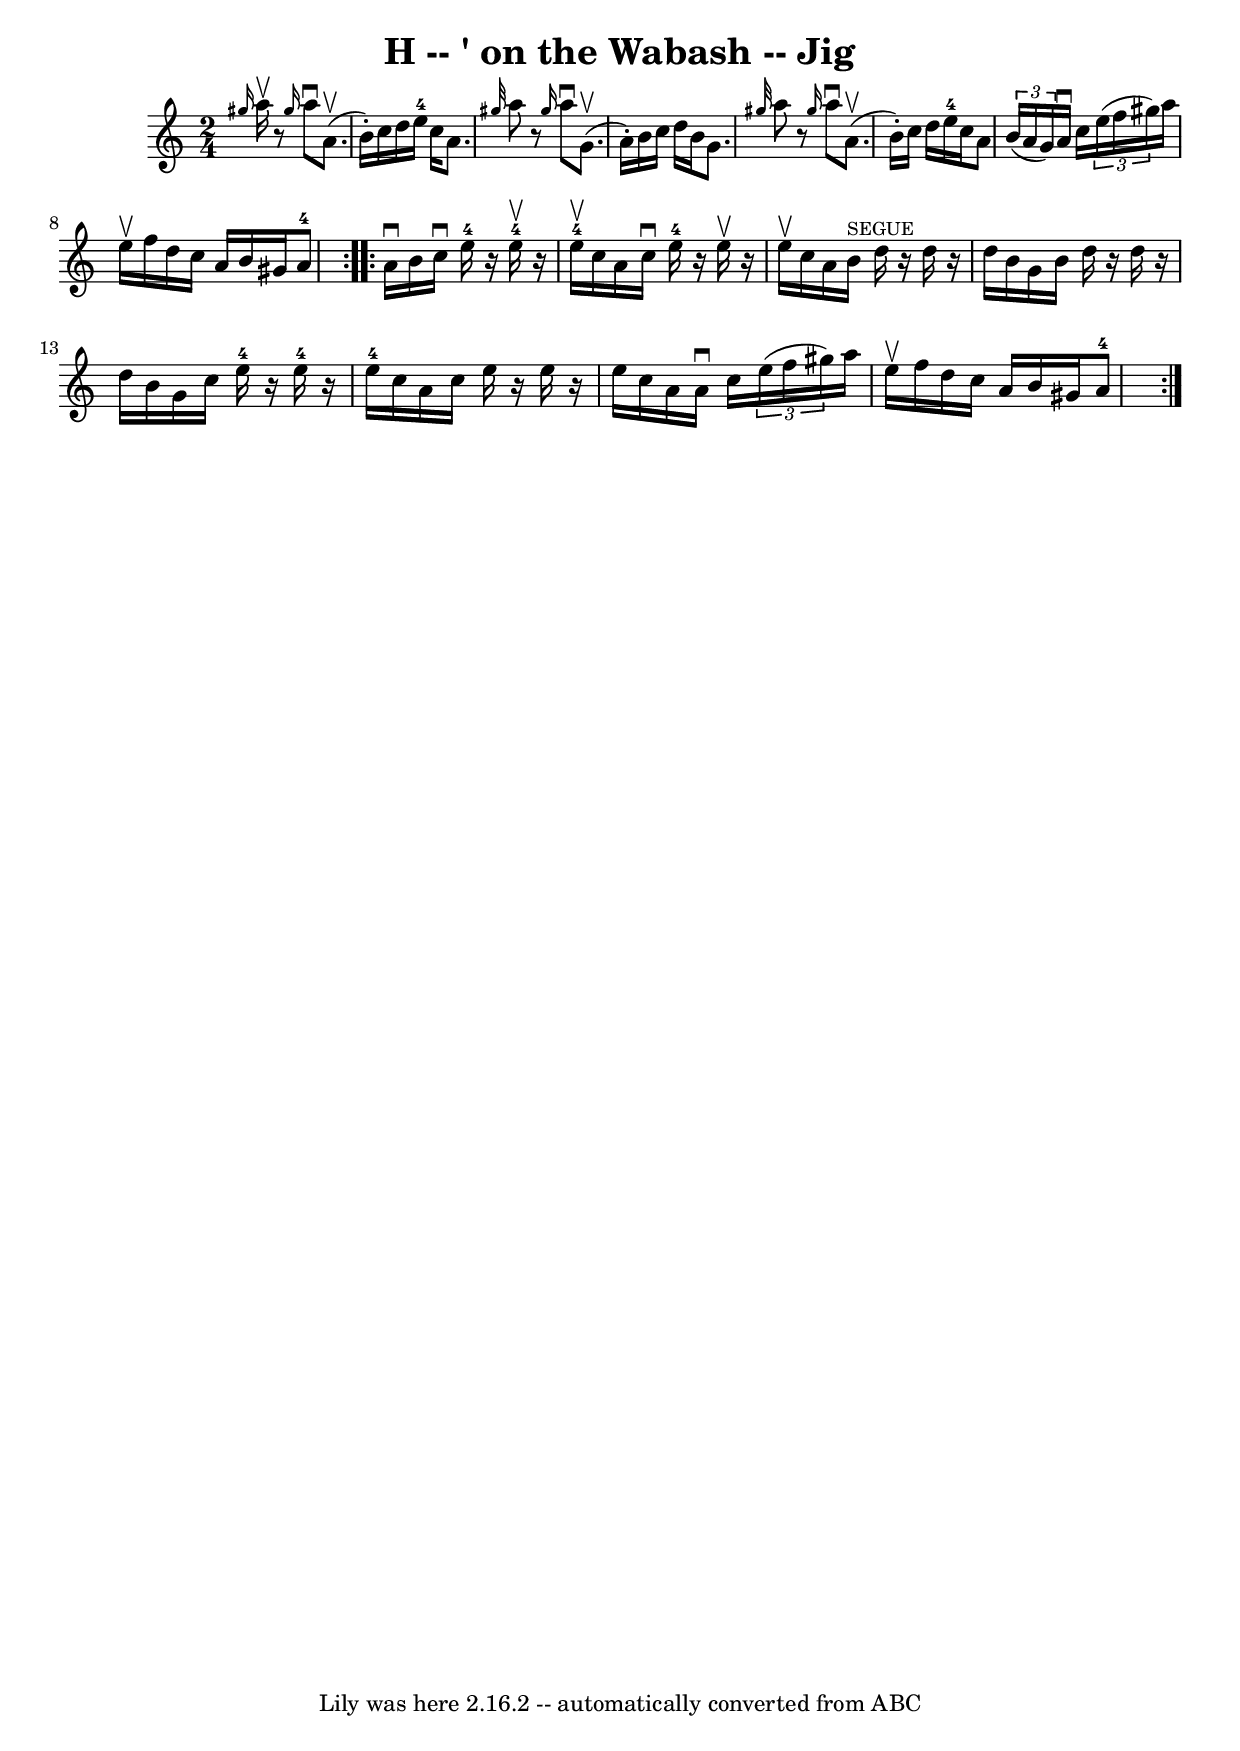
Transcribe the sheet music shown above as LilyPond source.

\version "2.7.40"
\include "Mammoth.ily"
\header {
	%% book = "Ryan's Mammoth Collection"
	crossRefNumber = "1"
	footnotes = "\\\\114 638"
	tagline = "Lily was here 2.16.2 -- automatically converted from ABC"
	title = "H -- ' on the Wabash -- Jig"
}
voicedefault =  {


\repeat volta 2 {
\time 2/4 \key a \minor   \grace { gis''16  } a''16^\upbow |
     
r8 \grace { gis''16  } a''8^\downbow a'8.^\upbow(b'16 -.)   
|
 c''16 d''16 e''16-4 c''16 a'8.  \grace { gis''32  } 
 a''8    |
     r8 \grace { gis''16  } a''8^\downbow g'8. 
^\upbow(a'16 -.)   |
 b'16 c''16 d''16 b'16 g'8.  
\grace { gis''32  } a''8    |
     r8 \grace { gis''16  } a''8 
^\downbow a'8.^\upbow(b'16 -.)   |
 c''16 d''16 e''16 
-4 c''16 a'8    \times 2/3 { b'16 (a'16 g'16) }   |
    
 a'16^\downbow c''16    \times 2/3 { e''16 (f''16 gis''16) }   
a''16 e''16^\upbow f''16 d''16    |
 c''16 a'16 b'16    
gis'16 a'8-4 }     \repeat volta 2 { a'16^\downbow b'16  |
  
 c''16^\downbow e''16-4   r16 e''16-4^\upbow   r16 e''16 
-4^\upbow c''16 a'16    |
 c''16^\downbow e''16-4   r16 
e''16^\upbow   r16 e''16^\upbow c''16 a'16    |
 b'16 
^\segue d''16    r16 d''16    r16 d''16 b'16 g'16    |
 b'16   
 d''16    r16 d''16    r16 d''16 b'16 g'16    |
 c''16 e''16 
-4   r16 e''16-4   r16 e''16-4 c''16 a'16    |
 c''16  
 e''16    r16 e''16    r16 e''16 c''16 a'16    |
 a'16 
^\downbow c''16    \times 2/3 { e''16 (f''16 gis''16) } a''16    
e''16^\upbow f''16 d''16    |
 c''16 a'16 b'16 gis'16    
 a'8-4   }   
}

\score{
    <<

	\context Staff="default"
	{
	    \voicedefault 
	}

    >>
	\layout {
	}
	\midi {}
}
